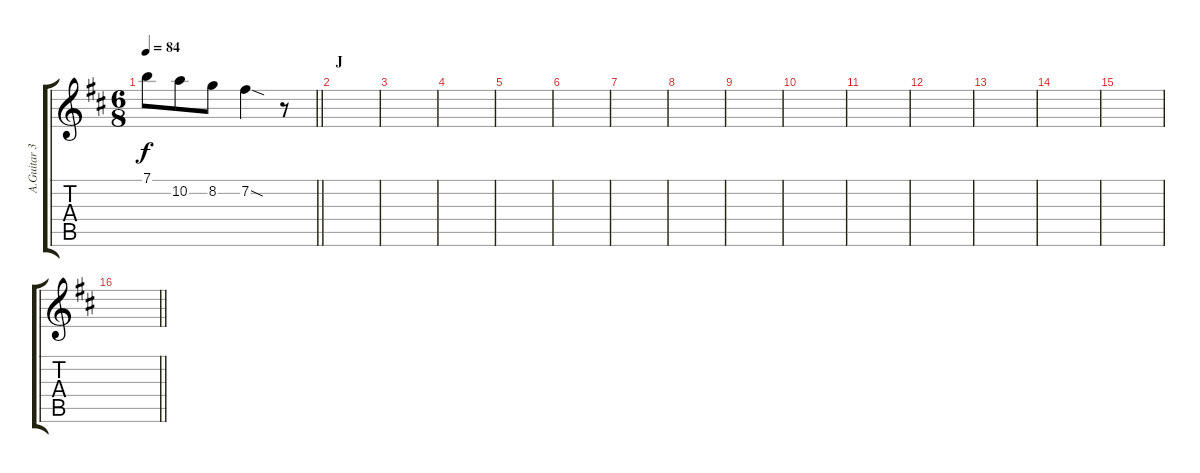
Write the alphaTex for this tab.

\track ("A.Guitar 3" "A.Guitar 3") {instrument acousticguitarsteel}
\staff {score tabs}
\tuning (E4 B3 G3 D3 A2 E2) {hide}
\ts (6 8)
\tempo 84
\clef g2
\barLineRight lightlight
\ks d
7.1.8{dy f} 10.2.8 8.2.8 7.2{sod}.4 r.8 |
\section ("" "J")
|
|
|
|
|
|
|
|
|
|
|
|
|
|
\barLineRight lightlight
